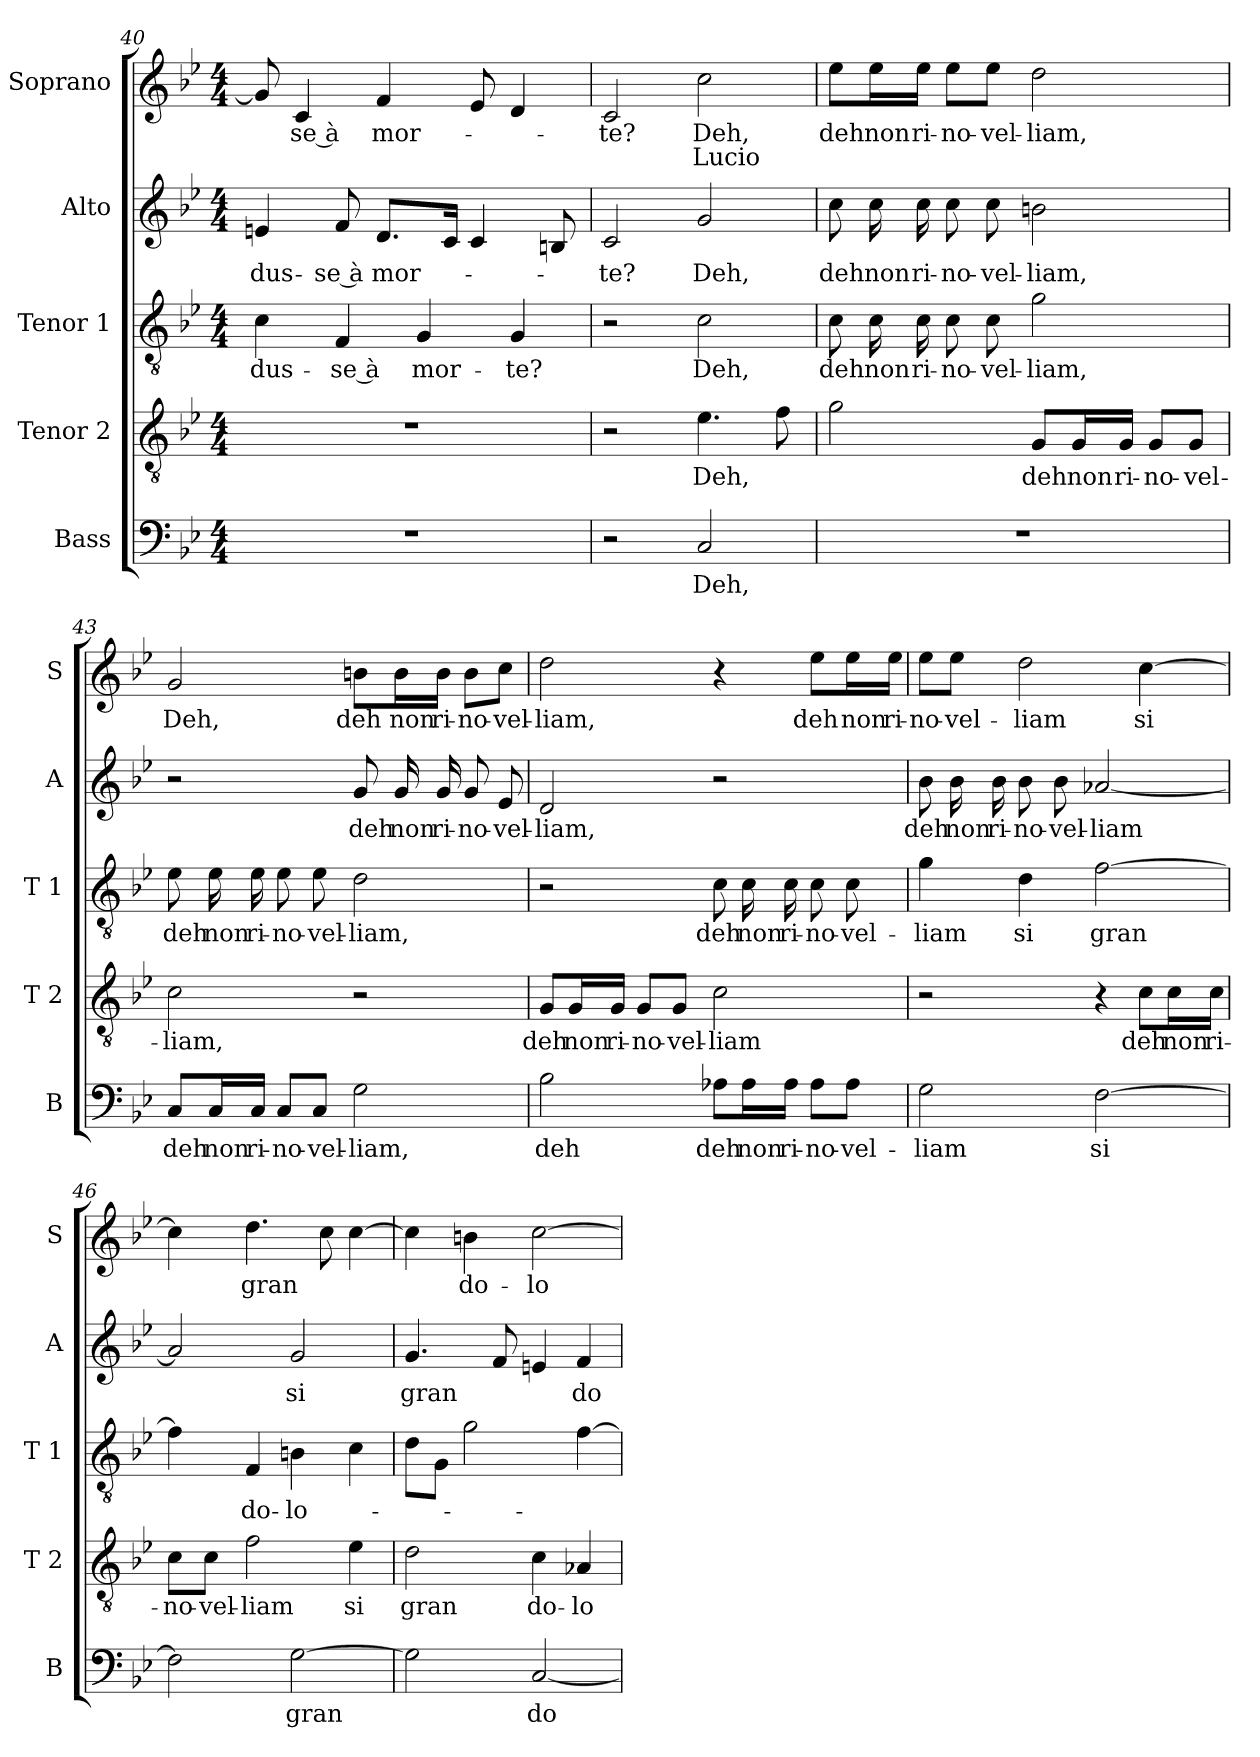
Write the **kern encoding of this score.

**kern	**text	**kern	**text	**kern	**text	**kern	**text	**kern	**text	**text
*part5	*part5	*part4	*part4	*part3	*part3	*part2	*part2	*part1	*part1	*part1
*staff5	*staff5	*staff4	*staff4	*staff3	*staff3	*staff2	*staff2	*staff1	*staff1	*staff1
*I"Bass	*	*I"Tenor 2	*	*I"Tenor 1	*	*I"Alto	*	*I"Soprano	*	*
*I'B	*	*I'T 2	*	*I'T 1	*	*I'A	*	*I'S	*	*
!!LO:PB:g=z
*clefF4	*	*clefGv2	*	*clefGv2	*	*clefG2	*	*clefG2	*	*
*k[b-e-]	*	*k[b-e-]	*	*k[b-e-]	*	*k[b-e-]	*	*k[b-e-]	*	*
*B-:	*	*B-:	*	*B-:	*	*B-:	*	*B-:	*	*
*M4/4	*	*M4/4	*	*M4/4	*	*M4/4	*	*M4/4	*	*
=40	=40	=40	=40	=40	=40	=40	=40	=40	=40	=40
!	!	!	!	!	!LO:LY:b	!	!LO:LY:b	!	!	!
1r	.	1r	.	4c\	-dus-	4en/	-dus-	8g/]	.	.
!	!	!	!	!	!	!	!	!	!LO:LY:b	!
.	.	.	.	.	.	.	.	4c/	-se à	.
!	!	!	!	!	!LO:LY:b	!	!LO:LY:b	!	!	!
.	.	.	.	4F/	-se à	8f/	-se à	.	.	.
!	!	!	!	!	!	!	!LO:LY:b	!	!LO:LY:b	!
.	.	.	.	.	.	8.d/L	mor-	4f/	mor-	.
!	!	!	!	!	!LO:LY:b	!	!	!	!	!
.	.	.	.	4G/	mor-	.	.	.	.	.
.	.	.	.	.	.	16c/Jk	.	.	.	.
.	.	.	.	.	.	4c/	.	8e-/	.	.
!	!	!	!	!	!LO:LY:b	!	!	!	!	!
.	.	.	.	4G/	-te?	.	.	4d/	.	.
.	.	.	.	.	.	8Bn/	.	.	.	.
=41	=41	=41	=41	=41	=41	=41	=41	=41	=41	=41
!	!	!	!	!	!	!	!LO:LY:b	!	!LO:LY:b	!
2r	.	2r	.	2r	.	2c/	-te?	2c/	-te?	.
!	!LO:LY:b	!	!LO:LY:b	!	!LO:LY:b	!	!LO:LY:b	!	!LO:LY:b	!LO:LY:a
2C/	Deh,	4.e-\	Deh,	2c\	Deh,	2g/	Deh,	2cc\	Deh,	Lucio
.	.	8f\	.	.	.	.	.	.	.	.
=42	=42	=42	=42	=42	=42	=42	=42	=42	=42	=42
!	!	!	!	!	!LO:LY:b	!	!LO:LY:b	!	!LO:LY:b	!
1r	.	2g\	.	8c\	deh	8cc\	deh	8ee-\L	deh	.
!	!	!	!	!	!LO:LY:b	!	!LO:LY:b	!	!LO:LY:b	!
.	.	.	.	16c\	non	16cc\	non	16ee-\L	non	.
!	!	!	!	!	!LO:LY:b	!	!LO:LY:b	!	!LO:LY:b	!
.	.	.	.	16c\	ri-	16cc\	ri-	16ee-\JJ	ri-	.
!	!	!	!	!	!LO:LY:b	!	!LO:LY:b	!	!LO:LY:b	!
.	.	.	.	8c\	-no-	8cc\	-no-	8ee-\L	-no-	.
!	!	!	!	!	!LO:LY:b	!	!LO:LY:b	!	!LO:LY:b	!
.	.	.	.	8c\	-vel-	8cc\	-vel-	8ee-\J	-vel-	.
!	!	!	!LO:LY:b	!	!LO:LY:b	!	!LO:LY:b	!	!LO:LY:b	!
.	.	8G/L	deh	2g\	-liam,	2bn\	-liam,	2dd\	-liam,	.
!	!	!	!LO:LY:b	!	!	!	!	!	!	!
.	.	16G/L	non	.	.	.	.	.	.	.
!	!	!	!LO:LY:b	!	!	!	!	!	!	!
.	.	16G/JJ	ri-	.	.	.	.	.	.	.
!	!	!	!LO:LY:b	!	!	!	!	!	!	!
.	.	8G/L	-no-	.	.	.	.	.	.	.
!	!	!	!LO:LY:b	!	!	!	!	!	!	!
.	.	8G/J	-vel-	.	.	.	.	.	.	.
=43	=43	=43	=43	=43	=43	=43	=43	=43	=43	=43
!	!LO:LY:b	!	!LO:LY:b	!	!LO:LY:b	!	!	!	!LO:LY:b	!
8C/L	deh	2c\	-liam,	8e-\	deh	2r	.	2g/	Deh,	.
!	!LO:LY:b	!	!	!	!LO:LY:b	!	!	!	!	!
16C/L	non	.	.	16e-\	non	.	.	.	.	.
!	!LO:LY:b	!	!	!	!LO:LY:b	!	!	!	!	!
16C/JJ	ri-	.	.	16e-\	ri-	.	.	.	.	.
!	!LO:LY:b	!	!	!	!LO:LY:b	!	!	!	!	!
8C/L	-no-	.	.	8e-\	-no-	.	.	.	.	.
!	!LO:LY:b	!	!	!	!LO:LY:b	!	!	!	!	!
8C/J	-vel-	.	.	8e-\	-vel-	.	.	.	.	.
!	!LO:LY:b	!	!	!	!LO:LY:b	!	!LO:LY:b	!	!LO:LY:b	!
2G\	-liam,	2r	.	2d\	-liam,	8g/	deh	8bn\L	deh	.
!	!	!	!	!	!	!	!LO:LY:b	!	!LO:LY:b	!
.	.	.	.	.	.	16g/	non	16b\L	non	.
!	!	!	!	!	!	!	!LO:LY:b	!	!LO:LY:b	!
.	.	.	.	.	.	16g/	ri-	16b\JJ	ri-	.
!	!	!	!	!	!	!	!LO:LY:b	!	!LO:LY:b	!
.	.	.	.	.	.	8g/	-no-	8b\L	-no-	.
!	!	!	!	!	!	!	!LO:LY:b	!	!LO:LY:b	!
.	.	.	.	.	.	8e-/	-vel-	8cc\J	-vel-	.
!!LO:LB:g=z
=44	=44	=44	=44	=44	=44	=44	=44	=44	=44	=44
!	!LO:LY:b	!	!LO:LY:b	!	!	!	!LO:LY:b	!	!LO:LY:b	!
2B-\	deh	8G/L	deh	2r	.	2d/	-liam,	2dd\	-liam,	.
!	!	!	!LO:LY:b	!	!	!	!	!	!	!
.	.	16G/L	non	.	.	.	.	.	.	.
!	!	!	!LO:LY:b	!	!	!	!	!	!	!
.	.	16G/JJ	ri-	.	.	.	.	.	.	.
!	!	!	!LO:LY:b	!	!	!	!	!	!	!
.	.	8G/L	-no-	.	.	.	.	.	.	.
!	!	!	!LO:LY:b	!	!	!	!	!	!	!
.	.	8G/J	-vel-	.	.	.	.	.	.	.
!	!LO:LY:b	!	!LO:LY:b	!	!LO:LY:b	!	!	!	!	!
8A-X\L	deh	2c\	-liam	8c\	deh	2r	.	4r	.	.
!	!LO:LY:b	!	!	!	!LO:LY:b	!	!	!	!	!
16A-\L	non	.	.	16c\	non	.	.	.	.	.
!	!LO:LY:b	!	!	!	!LO:LY:b	!	!	!	!	!
16A-\JJ	ri-	.	.	16c\	ri-	.	.	.	.	.
!	!LO:LY:b	!	!	!	!LO:LY:b	!	!	!	!LO:LY:b	!
8A-\L	-no-	.	.	8c\	-no-	.	.	8ee-\L	deh	.
!	!LO:LY:b	!	!	!	!LO:LY:b	!	!	!	!LO:LY:b	!
8A-\J	-vel-	.	.	8c\	-vel-	.	.	16ee-\L	non	.
!	!	!	!	!	!	!	!	!	!LO:LY:b	!
.	.	.	.	.	.	.	.	16ee-\JJ	ri-	.
=45	=45	=45	=45	=45	=45	=45	=45	=45	=45	=45
!	!LO:LY:b	!	!	!	!LO:LY:b	!	!LO:LY:b	!	!LO:LY:b	!
2G\	-liam	2r	.	4g\	-liam	8b-\	deh	8ee-\L	-no-	.
!	!	!	!	!	!	!	!LO:LY:b	!	!LO:LY:b	!
.	.	.	.	.	.	16b-\	non	8ee-\J	-vel-	.
!	!	!	!	!	!	!	!LO:LY:b	!	!	!
.	.	.	.	.	.	16b-\	ri-	.	.	.
!	!	!	!	!	!LO:LY:b	!	!LO:LY:b	!	!LO:LY:b	!
.	.	.	.	4d\	si	8b-\	-no-	2dd\	-liam	.
!	!	!	!	!	!	!	!LO:LY:b	!	!	!
.	.	.	.	.	.	8b-\	-vel-	.	.	.
!	!LO:LY:b	!	!	!	!LO:LY:b	!	!LO:LY:b	!	!	!
[2F\	si	4r	.	[2f\	gran	[2a-X/	-liam	.	.	.
!	!	!	!LO:LY:b	!	!	!	!	!	!LO:LY:b	!
.	.	8c\L	deh	.	.	.	.	[4cc\	si	.
!	!	!	!LO:LY:b	!	!	!	!	!	!	!
.	.	16c\L	non	.	.	.	.	.	.	.
!	!	!	!LO:LY:b	!	!	!	!	!	!	!
.	.	16c\JJ	ri-	.	.	.	.	.	.	.
=46	=46	=46	=46	=46	=46	=46	=46	=46	=46	=46
!	!	!	!LO:LY:b	!	!	!	!	!	!	!
2F\]	.	8c\L	-no-	4f\]	.	2a-/]	.	4cc\]	.	.
!	!	!	!LO:LY:b	!	!	!	!	!	!	!
.	.	8c\J	-vel-	.	.	.	.	.	.	.
!	!	!	!LO:LY:b	!	!LO:LY:b	!	!	!	!LO:LY:b	!
.	.	2f\	-liam	4F/	do-	.	.	4.dd\	gran	.
!	!LO:LY:b	!	!	!	!LO:LY:b	!	!LO:LY:b	!	!	!
[2G\	gran	.	.	4Bn\	-lo-	2g/	si	.	.	.
.	.	.	.	.	.	.	.	8cc\	.	.
!	!	!	!LO:LY:b	!	!	!	!	!	!	!
.	.	4e-\	si	4c\	.	.	.	[4cc\	.	.
=47	=47	=47	=47	=47	=47	=47	=47	=47	=47	=47
!	!	!	!LO:LY:b	!	!	!	!LO:LY:b	!	!	!
2G\]	.	2d\	gran	8d\L	.	4.g/	gran	4cc\]	.	.
.	.	.	.	8G\J	.	.	.	.	.	.
!	!	!	!	!	!	!	!	!	!LO:LY:b	!
.	.	.	.	2g\	.	.	.	4bn\	do-	.
.	.	.	.	.	.	8f/	.	.	.	.
!	!LO:LY:b	!	!LO:LY:b	!	!	!	!	!	!LO:LY:b	!
[2C/	do-	4c\	do-	.	.	4en/	.	[2cc\	-lo-	.
!	!	!	!LO:LY:b	!	!	!	!LO:LY:b	!	!	!
.	.	4A-X/	-lo-	[4f\	.	4f/	do-	.	.	.
=	=	=	=	=	=	=	=	=	=	=
*-	*-	*-	*-	*-	*-	*-	*-	*-	*-	*-
